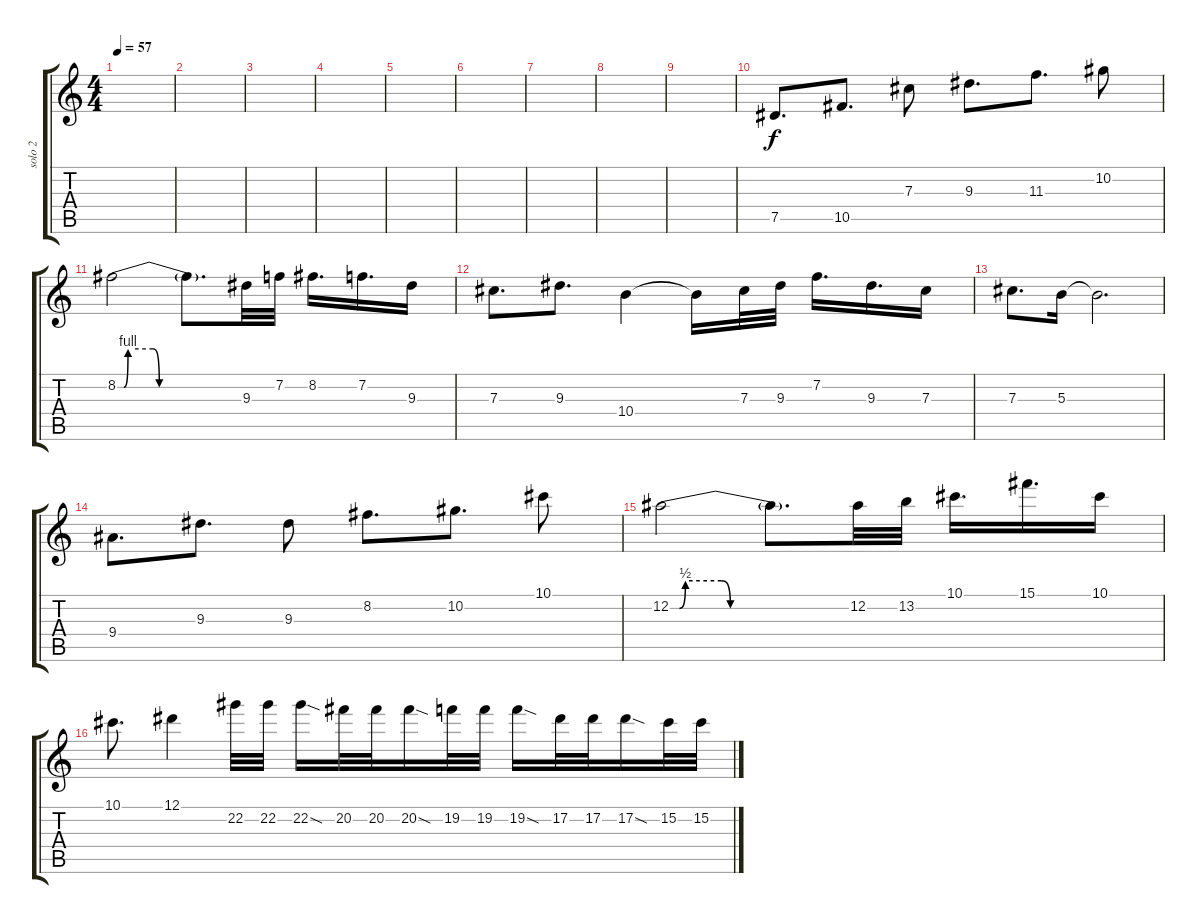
\track ("solo 2" "solo 2") {instrument overdrivenguitar}
\staff {score tabs}
\tuning (Eb4 Bb3 Gb3 Db3 Ab2 Eb2) {hide}
\ts (4 4)
\tempo 57
\clef g2
\ks c
|
|
|
|
|
|
|
|
|
7.5.8{d} 10.5.8{d} 7.3.8 9.3.8{d} 11.3.8{d} 10.2.8 |
8.2{be (custom 0 0 3 0 5 4 17 4 20 0 45 0 60 0)}.2 8.2{t}.8{d} 9.3.32 7.2.32 8.2.16{d} 7.2.16{d} 9.3.16 |
7.3.8{d} 9.3.8{d} 10.4.4 10.4{t}.16 7.3.32 9.3.32 7.2.16{d} 9.3.16{d} 7.3.16 |
7.3.8{d} 5.3.16 5.3{t}.2{d} |
9.4.8{d} 9.3.8{d} 9.3.8 8.2.8{d} 10.2.8{d} 10.1.8 |
12.2{be (custom 0 0 3 0 5 2 17 2 20 0 45 0 60 0)}.2 12.2{t}.8{d} 12.2.32 13.2.32 10.1.16{d} 15.1.16{d} 10.1.16 |
10.1.8{d} 12.1.4 22.2.32 22.2.32 22.2{sod}.16 20.2.32 20.2.32 20.2{sod}.16 19.2.32 19.2.32 19.2{sod}.16 17.2.32 17.2.32 17.2{sod}.16 15.2.32 15.2.32
